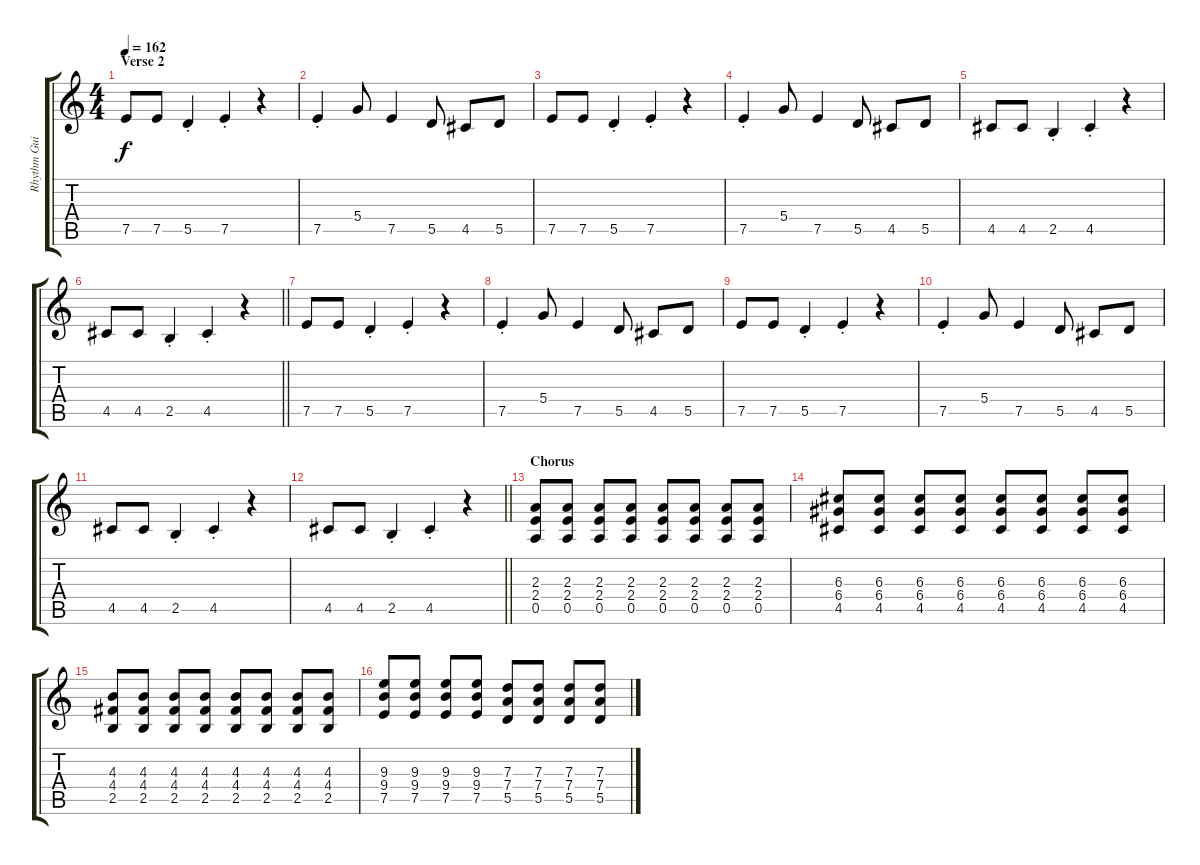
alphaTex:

\track ("Rhythm Guitar" "Rhythm Gui") {instrument overdrivenguitar}
\staff {score tabs}
\tuning (E4 B3 G3 D3 A2 E2) {hide}
\ts (4 4)
\section ("" "Verse 2")
\tempo 162
\clef g2
\ks c
7.5.8{dy f} 7.5.8 5.5{st}.4 7.5{st}.4 r.4 |
7.5{st}.4 5.4.8 7.5.4 5.5.8 4.5.8 5.5.8 |
7.5.8 7.5.8 5.5{st}.4 7.5{st}.4 r.4 |
7.5{st}.4 5.4.8 7.5.4 5.5.8 4.5.8 5.5.8 |
4.5.8 4.5.8 2.5{st}.4 4.5{st}.4 r.4 |
\barLineRight lightlight
4.5.8 4.5.8 2.5{st}.4 4.5{st}.4 r.4 |
7.5.8 7.5.8 5.5{st}.4 7.5{st}.4 r.4 |
7.5{st}.4 5.4.8 7.5.4 5.5.8 4.5.8 5.5.8 |
7.5.8 7.5.8 5.5{st}.4 7.5{st}.4 r.4 |
7.5{st}.4 5.4.8 7.5.4 5.5.8 4.5.8 5.5.8 |
4.5.8 4.5.8 2.5{st}.4 4.5{st}.4 r.4 |
\barLineRight lightlight
4.5.8 4.5.8 2.5{st}.4 4.5{st}.4 r.4 |
\section ("" "Chorus")
(2.3 2.4 0.5).8 (2.3 2.4 0.5).8 (2.3 2.4 0.5).8 (2.3 2.4 0.5).8 (2.3 2.4 0.5).8 (2.3 2.4 0.5).8 (2.3 2.4 0.5).8 (2.3 2.4 0.5).8 |
(6.3 6.4 4.5).8 (6.3 6.4 4.5).8 (6.3 6.4 4.5).8 (6.3 6.4 4.5).8 (6.3 6.4 4.5).8 (6.3 6.4 4.5).8 (6.3 6.4 4.5).8 (6.3 6.4 4.5).8 |
(4.3 4.4 2.5).8 (4.3 4.4 2.5).8 (4.3 4.4 2.5).8 (4.3 4.4 2.5).8 (4.3 4.4 2.5).8 (4.3 4.4 2.5).8 (4.3 4.4 2.5).8 (4.3 4.4 2.5).8 |
(9.3 9.4 7.5).8 (9.3 9.4 7.5).8 (9.3 9.4 7.5).8 (9.3 9.4 7.5).8 (7.3 7.4 5.5).8 (7.3 7.4 5.5).8 (7.3 7.4 5.5).8 (7.3 7.4 5.5).8
